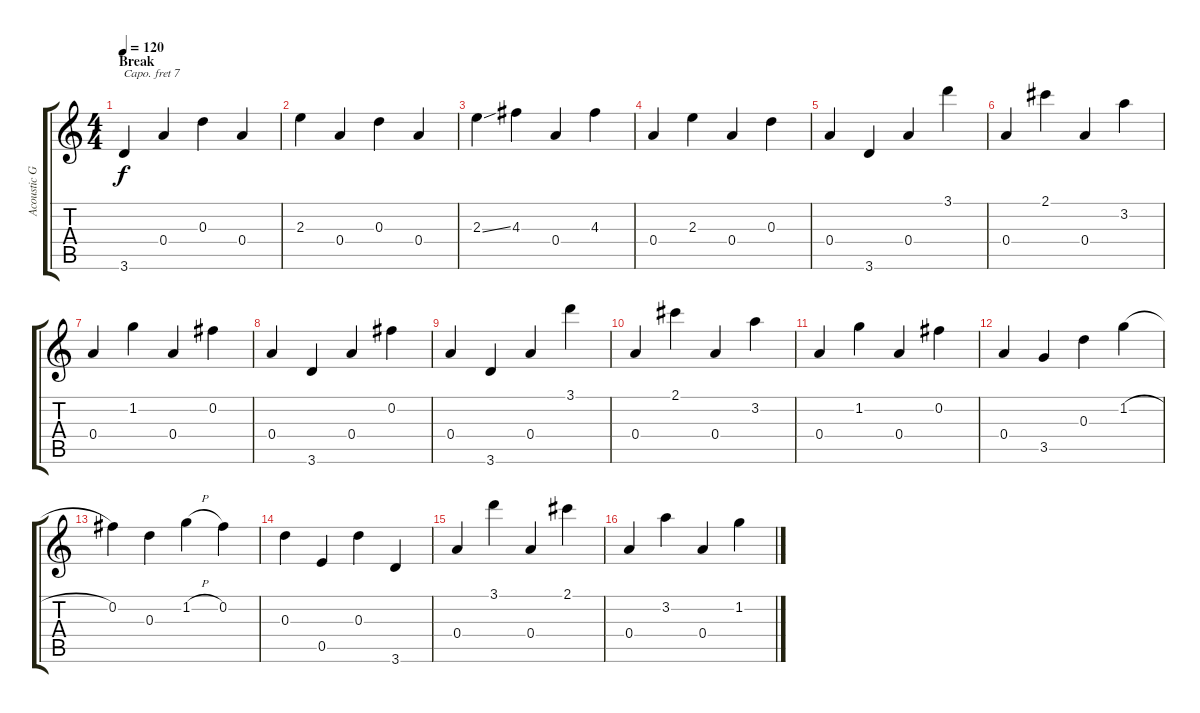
\track ("Acoustic Guitar" "Acoustic G") {instrument acousticguitarsteel}
\staff {score tabs}
\capo 7
\tuning (E4 B3 G3 D3 A2 E2) {hide}
\ts (4 4)
\section ("" "Break")
\tempo 120
\clef g2
\ks c
3.6.4{dy f} 0.4.4 0.3.4 0.4.4 |
2.3.4 0.4.4 0.3.4 0.4.4 |
2.3{ss}.4 4.3.4 0.4.4 4.3.4 |
0.4.4 2.3.4 0.4.4 0.3.4 |
0.4.4 3.6.4 0.4.4 3.1.4 |
0.4.4 2.1.4 0.4.4 3.2.4 |
0.4.4 1.2.4 0.4.4 0.2.4 |
0.4.4 3.6.4 0.4.4 0.2.4 |
0.4.4 3.6.4 0.4.4 3.1.4 |
0.4.4 2.1.4 0.4.4 3.2.4 |
0.4.4 1.2.4 0.4.4 0.2.4 |
0.4.4 3.5.4 0.3.4 1.2{h}.4 |
0.2.4 0.3.4 1.2{h}.4 0.2.4 |
0.3.4 0.5.4 0.3.4 3.6.4 |
0.4.4 3.1.4 0.4.4 2.1.4 |
0.4.4 3.2.4 0.4.4 1.2.4
